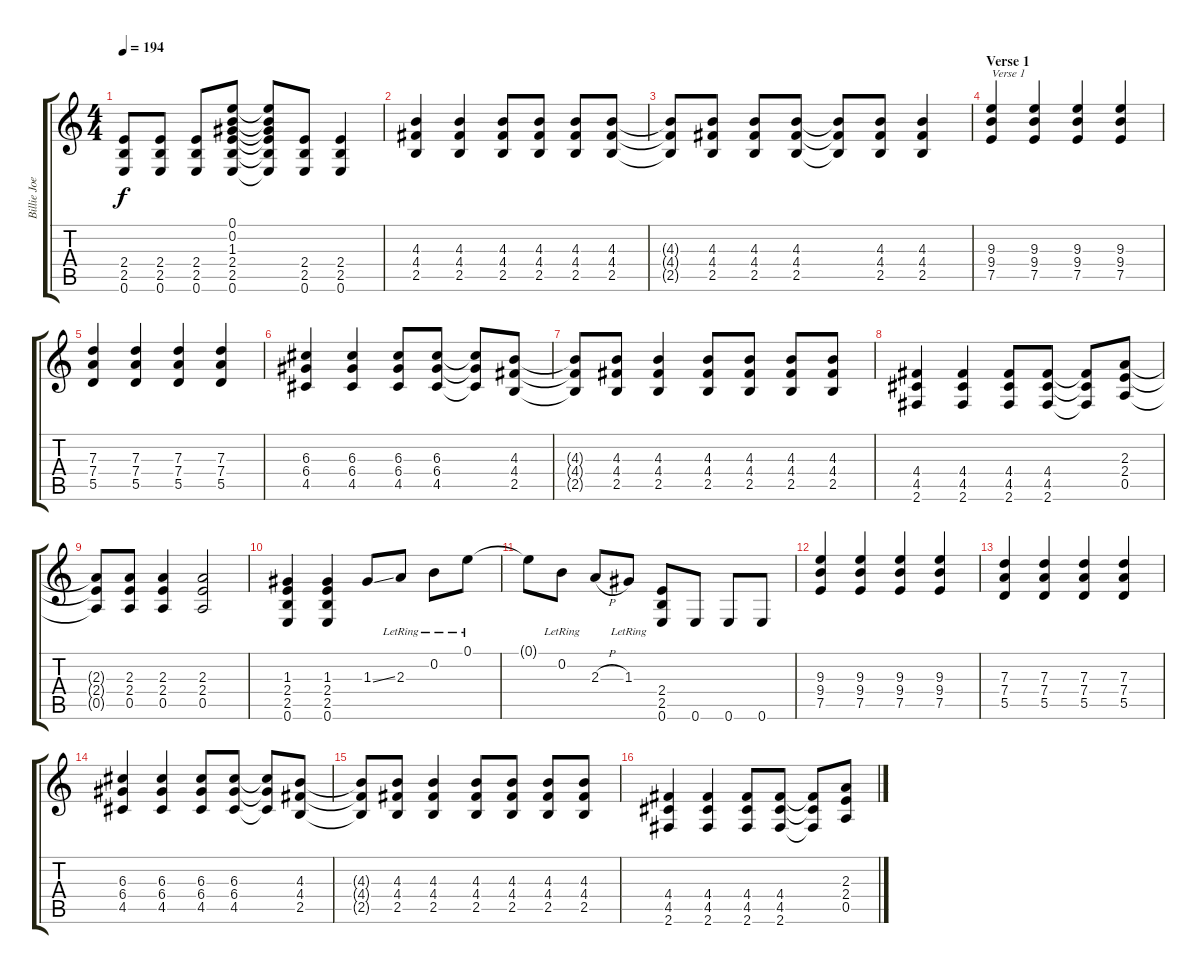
\track ("Billie Joe (Guitar)" "Billie Joe") {instrument distortionguitar}
\staff {score tabs}
\tuning (E4 B3 G3 D3 A2 E2) {hide}
\ts (4 4)
\tempo 194
\clef g2
\ks c
(2.4{t} 2.5{t} 0.6{t}).8{dy f} (2.4 2.5 0.6).8 (2.4 2.5 0.6).8 (0.1 0.2 1.3 2.4 2.5 0.6).8 (0.1{t} 0.2{t} 1.3{t} 2.4{t} 2.5{t} 0.6{t}).8 (2.4 2.5 0.6).8 (2.4 2.5 0.6).4 |
(4.3 4.4 2.5).4 (4.3 4.4 2.5).4 (4.3 4.4 2.5).8 (4.3 4.4 2.5).8 (4.3 4.4 2.5).8 (4.3 4.4 2.5).8 |
(4.3{t} 4.4{t} 2.5{t}).8 (4.3 4.4 2.5).8 (4.3 4.4 2.5).8 (4.3 4.4 2.5).8 (4.3{t} 4.4{t} 2.5{t}).8 (4.3 4.4 2.5).8 (4.3 4.4 2.5).4 |
\section ("" "Verse 1")
(9.3 9.4 7.5).4{txt "Verse 1"} (9.3 9.4 7.5).4 (9.3 9.4 7.5).4 (9.3 9.4 7.5).4 |
(7.3 7.4 5.5).4 (7.3 7.4 5.5).4 (7.3 7.4 5.5).4 (7.3 7.4 5.5).4 |
(6.3 6.4 4.5).4 (6.3 6.4 4.5).4 (6.3 6.4 4.5).8 (6.3 6.4 4.5).8 (6.3{t} 6.4{t} 4.5{t}).8 (4.3 4.4 2.5).8 |
(4.3{t} 4.4{t} 2.5{t}).8 (4.3 4.4 2.5).8 (4.3 4.4 2.5).4 (4.3 4.4 2.5).8 (4.3 4.4 2.5).8 (4.3 4.4 2.5).8 (4.3 4.4 2.5).8 |
(4.4 4.5 2.6).4 (4.4 4.5 2.6).4 (4.4 4.5 2.6).8 (4.4 4.5 2.6).8 (4.4{t} 4.5{t} 2.6{t}).8 (2.3 2.4 0.5).8 |
(2.3{t} 2.4{t} 0.5{t}).8 (2.3 2.4 0.5).8 (2.3 2.4 0.5).4 (2.3 2.4 0.5).2 |
(1.3 2.4 2.5 0.6).4 (1.3 2.4 2.5 0.6).4 1.3{ss}.8 2.3{lr}.8 0.2{lr}.8 0.1{lr}.8 |
0.1{t}.8 0.2{lr}.8 2.3{h}.8 1.3{lr}.8 (2.4 2.5 0.6).8 0.6.8 0.6.8 0.6.8 |
(9.3 9.4 7.5).4 (9.3 9.4 7.5).4 (9.3 9.4 7.5).4 (9.3 9.4 7.5).4 |
(7.3 7.4 5.5).4 (7.3 7.4 5.5).4 (7.3 7.4 5.5).4 (7.3 7.4 5.5).4 |
(6.3 6.4 4.5).4 (6.3 6.4 4.5).4 (6.3 6.4 4.5).8 (6.3 6.4 4.5).8 (6.3{t} 6.4{t} 4.5{t}).8 (4.3 4.4 2.5).8 |
(4.3{t} 4.4{t} 2.5{t}).8 (4.3 4.4 2.5).8 (4.3 4.4 2.5).4 (4.3 4.4 2.5).8 (4.3 4.4 2.5).8 (4.3 4.4 2.5).8 (4.3 4.4 2.5).8 |
(4.4 4.5 2.6).4 (4.4 4.5 2.6).4 (4.4 4.5 2.6).8 (4.4 4.5 2.6).8 (4.4{t} 4.5{t} 2.6{t}).8 (2.3 2.4 0.5).8
